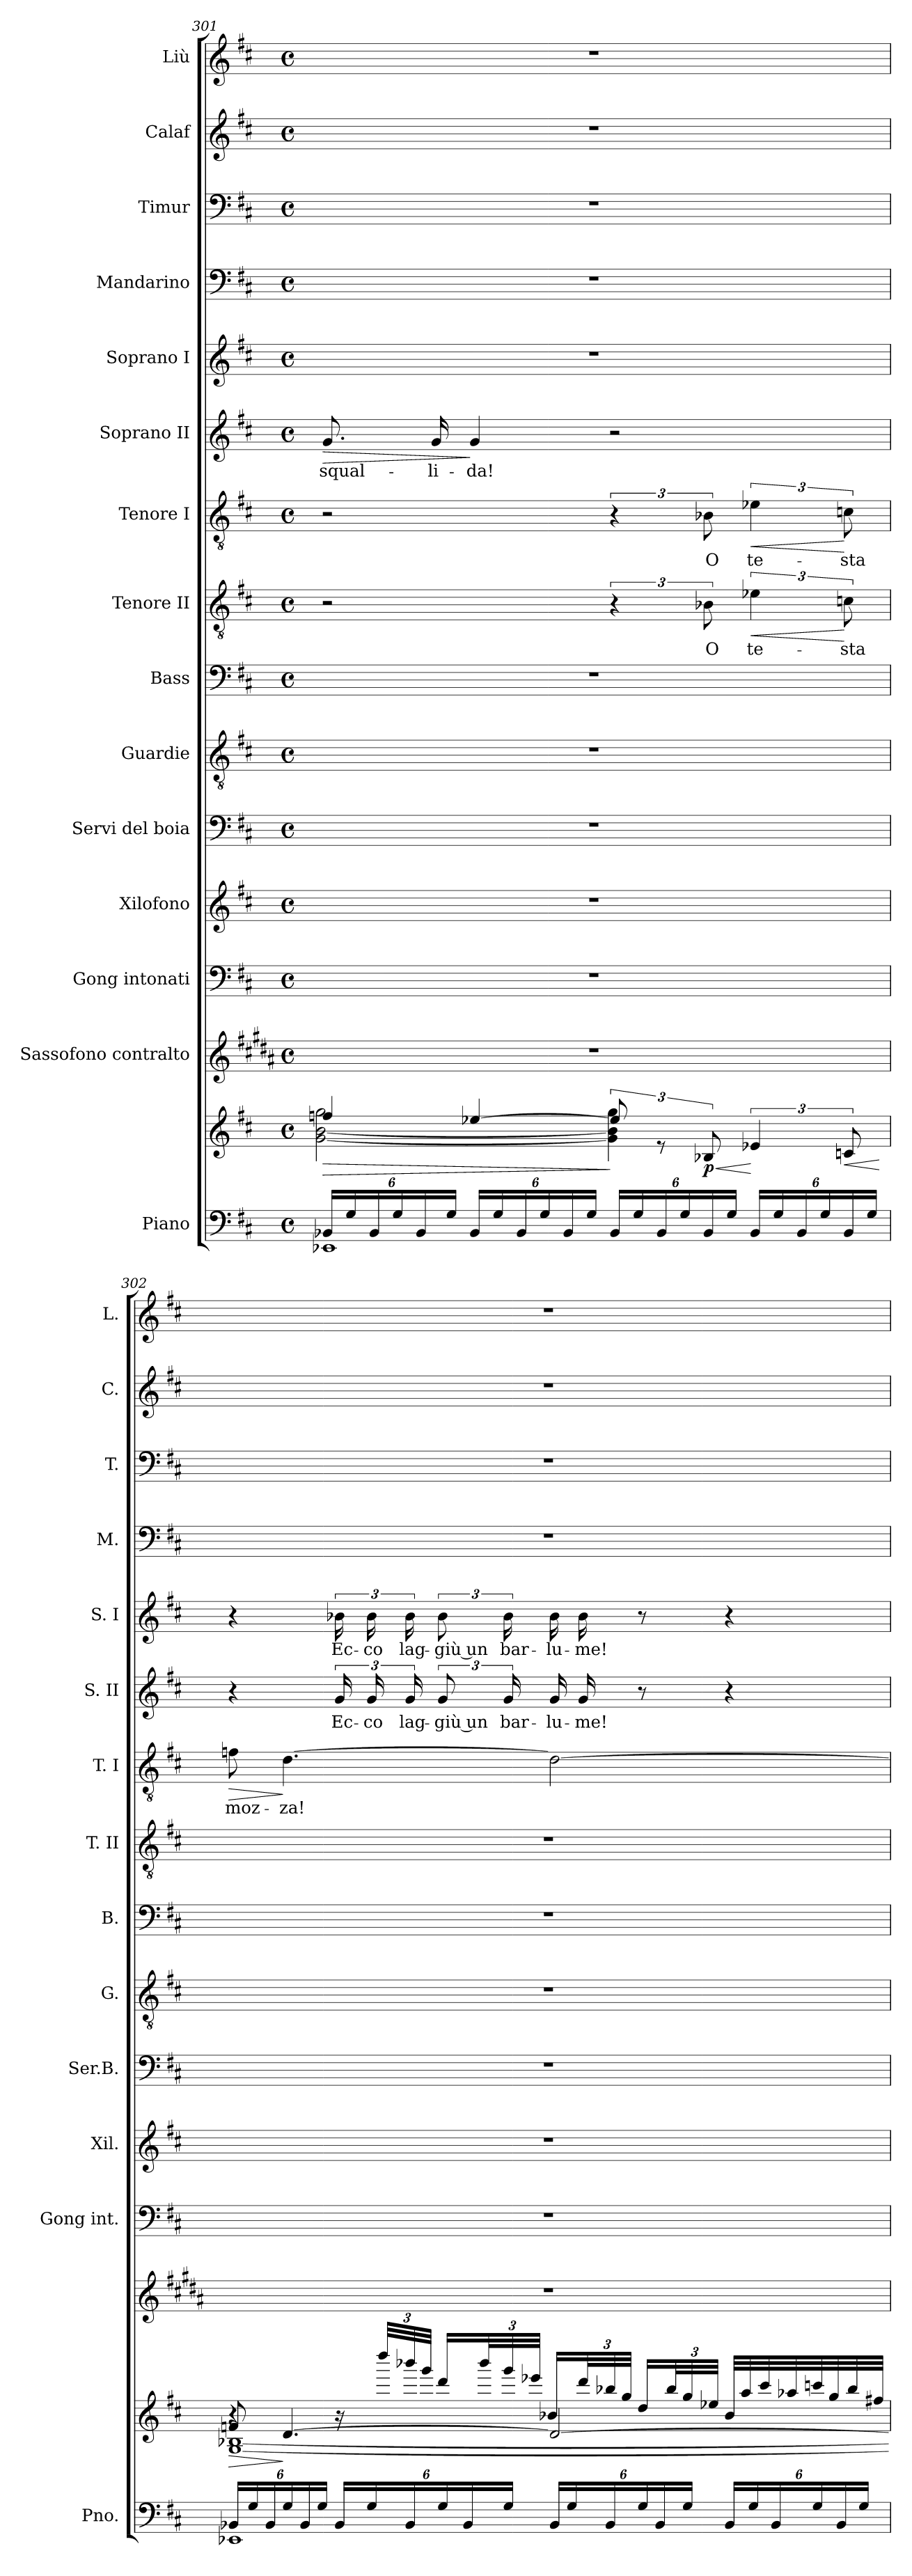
**kern	**kern	**dynam	**kern	**kern	**kern	**kern	**kern	**kern	**kern	**text	**dynam	**kern	**text	**dynam	**kern	**text	**dynam	**kern	**text	**kern	**kern	**kern	**kern
*part15	*part15	*part15	*part14	*part13	*part12	*part11	*part10	*part9	*part8	*part8	*part8	*part7	*part7	*part7	*part6	*part6	*part6	*part5	*part5	*part4	*part3	*part2	*part1
*staff16	*staff15	*staff15/16	*staff14	*staff13	*staff12	*staff11	*staff10	*staff9	*staff8	*staff8	*staff8	*staff7	*staff7	*staff7	*staff6	*staff6	*staff6	*staff5	*staff5	*staff4	*staff3	*staff2	*staff1
*I"Piano	*	*	*I"Sassofono contralto	*I"Gong intonati	*I"Xilofono	*I"Servi del boia	*I"Guardie	*I"Bass	*I"Tenore II	*	*	*I"Tenore I	*	*	*I"Soprano II	*	*	*I"Soprano I	*	*I"Mandarino	*I"Timur	*I"Calaf	*I"Liù
*I'Pno.	*	*	*	*I'Gong int.	*I'Xil.	*I'Ser.B.	*I'G.	*I'B.	*I'T. II	*	*	*I'T. I	*	*	*I'S. II	*	*	*I'S. I	*	*I'M.	*I'T.	*I'C.	*I'L.
!!LO:LB:g=z
*clefF4	*clefG2	*	*clefG2	*clefF4	*clefG2	*clefF4	*clefGv2	*clefF4	*clefGv2	*	*	*clefGv2	*	*	*clefG2	*	*	*clefG2	*	*clefF4	*clefF4	*clefG2	*clefG2
*	*	*	*ITrd5c9	*	*ITrd-7c-12	*	*	*	*	*	*	*	*	*	*	*	*	*	*	*	*	*	*
*k[f#c#]	*k[f#c#]	*	*k[f#c#]	*k[f#c#]	*k[f#c#]	*k[f#c#]	*k[f#c#]	*k[f#c#]	*k[f#c#]	*	*	*k[f#c#]	*	*	*k[f#c#]	*	*	*k[f#c#]	*	*k[f#c#]	*k[f#c#]	*k[f#c#]	*k[f#c#]
*M4/4	*M4/4	*	*M4/4	*M4/4	*M4/4	*M4/4	*M4/4	*M4/4	*M4/4	*	*	*M4/4	*	*	*M4/4	*	*	*M4/4	*	*M4/4	*M4/4	*M4/4	*M4/4
*met(c)	*met(c)	*	*met(c)	*met(c)	*met(c)	*met(c)	*met(c)	*met(c)	*met(c)	*	*	*met(c)	*	*	*met(c)	*	*	*met(c)	*	*met(c)	*met(c)	*met(c)	*met(c)
*Xbrackettup	*	*	*	*	*	*	*	*	*	*	*	*	*	*	*	*	*	*	*	*	*	*	*
=301	=301	=301	=301	=301	=301	=301	=301	=301	=301	=301	=301	=301	=301	=301	=301	=301	=301	=301	=301	=301	=301	=301	=301
*^	*	*	*	*	*	*	*	*	*	*	*	*	*	*	*	*	*	*	*	*	*	*	*
!	!	!	!LO:HP:b	!	!	!	!	!	!	!	!	!	!	!	!	!	!LO:LY:b	!LO:HP:b	!	!	!	!	!	!
*	*	*^	*	*	*	*	*	*	*	*	*	*	*	*	*	*	*	*	*	*	*	*	*	*
24BB-X/LL	1EE-X	4ffn/	[2g\ [2b\ 2gg\	>	1r	1r	1r	1r	1r	1r	2r	.	.	2r	.	.	8.g/	squal-	>	1r	.	1r	1r	1r	1r
24G/	.	.	.	.	.	.	.	.	.	.	.	.	.	.	.	.	.	.	.	.	.	.	.	.	.
24BB-/	.	.	.	.	.	.	.	.	.	.	.	.	.	.	.	.	.	.	.	.	.	.	.	.	.
24G/	.	.	.	.	.	.	.	.	.	.	.	.	.	.	.	.	.	.	.	.	.	.	.	.	.
24BB-/	.	.	.	.	.	.	.	.	.	.	.	.	.	.	.	.	.	.	.	.	.	.	.	.	.
!	!	!	!	!	!	!	!	!	!	!	!	!	!	!	!	!	!	!LO:LY:b	!	!	!	!	!	!	!
.	.	.	.	.	.	.	.	.	.	.	.	.	.	.	.	.	16g/	-li-	.	.	.	.	.	.	.
24G/JJ	.	.	.	.	.	.	.	.	.	.	.	.	.	.	.	.	.	.	.	.	.	.	.	.	.
!	!	!	!	!	!	!	!	!	!	!	!	!	!	!	!	!	!	!LO:LY:b	!	!	!	!	!	!	!
24BB-/LL	.	[4ee-X/	.	.	.	.	.	.	.	.	.	.	.	.	.	.	4g/	-da!	]	.	.	.	.	.	.
24G/	.	.	.	.	.	.	.	.	.	.	.	.	.	.	.	.	.	.	.	.	.	.	.	.	.
24BB-/	.	.	.	.	.	.	.	.	.	.	.	.	.	.	.	.	.	.	.	.	.	.	.	.	.
24G/	.	.	.	.	.	.	.	.	.	.	.	.	.	.	.	.	.	.	.	.	.	.	.	.	.
24BB-/	.	.	.	.	.	.	.	.	.	.	.	.	.	.	.	.	.	.	.	.	.	.	.	.	.
24G/JJ	.	.	.	.	.	.	.	.	.	.	.	.	.	.	.	.	.	.	.	.	.	.	.	.	.
24BB-/LL	.	12ee-/]	4g\] 4b\] 4gg\	]	.	.	.	.	.	.	6r	.	.	6r	.	.	2r	.	.	.	.	.	.	.	.
24G/	.	.	.	.	.	.	.	.	.	.	.	.	.	.	.	.	.	.	.	.	.	.	.	.	.
24BB-/	.	12re	.	.	.	.	.	.	.	.	.	.	.	.	.	.	.	.	.	.	.	.	.	.	.
24G/	.	.	.	.	.	.	.	.	.	.	.	.	.	.	.	.	.	.	.	.	.	.	.	.	.
!	!	!	!	!LO:HP:b	!	!	!	!	!	!	!	!LO:LY:b	!	!	!LO:LY:b	!	!	!	!	!	!	!	!	!	!
!	!	!	!	!LO:DY:n=1:b	!	!	!	!	!	!	!	!	!	!	!	!	!	!	!	!	!	!	!	!	!
24BB-/	.	12B-X/	.	< p	.	.	.	.	.	.	12B-X\	O	.	12B-X\	O	.	.	.	.	.	.	.	.	.	.
24G/JJ	.	.	.	.	.	.	.	.	.	.	.	.	.	.	.	.	.	.	.	.	.	.	.	.	.
!	!	!	!	!	!	!	!	!	!	!	!	!LO:LY:b	!LO:HP:b	!	!LO:LY:b	!LO:HP:b	!	!	!	!	!	!	!	!	!
24BB-/LL	.	6e-X/	4ryy	[	.	.	.	.	.	.	6e-X\	te-	<	6e-X\	te-	<	.	.	.	.	.	.	.	.	.
24G/	.	.	.	.	.	.	.	.	.	.	.	.	.	.	.	.	.	.	.	.	.	.	.	.	.
24BB-/	.	.	.	.	.	.	.	.	.	.	.	.	.	.	.	.	.	.	.	.	.	.	.	.	.
24G/	.	.	.	.	.	.	.	.	.	.	.	.	.	.	.	.	.	.	.	.	.	.	.	.	.
!	!	!	!	!LO:HP:b	!	!	!	!	!	!	!	!LO:LY:b	!	!	!LO:LY:b	!	!	!	!	!	!	!	!	!	!
24BB-/	.	12cn/	.	<	.	.	.	.	.	.	12cn\	-sta	[	12cn\	-sta	[	.	.	.	.	.	.	.	.	.
24G/JJ	.	.	.	.	.	.	.	.	.	.	.	.	.	.	.	.	.	.	.	.	.	.	.	.	.
*v	*v	*	*	*	*	*	*	*	*	*	*	*	*	*	*	*	*	*	*	*	*	*	*	*	*
*	*v	*v	*	*	*	*	*	*	*	*	*	*	*	*	*	*	*	*	*	*	*	*	*	*
.	.	[	.	.	.	.	.	.	.	.	.	.	.	.	.	.	.	.	.	.	.	.	.
!!LO:PB:g=z
=302	=302	=302	=302	=302	=302	=302	=302	=302	=302	=302	=302	=302	=302	=302	=302	=302	=302	=302	=302	=302	=302	=302	=302
*^	*	*	*	*	*	*	*	*	*	*	*	*	*	*	*	*	*	*	*	*	*	*	*
!	!	!	!LO:HP:b	!	!	!	!	!	!	!	!	!	!	!LO:LY:b	!LO:HP:b	!	!	!	!	!	!	!	!	!
*	*	*^	*	*	*	*	*	*	*	*	*	*	*	*	*	*	*	*	*	*	*	*	*	*
*	*	*	*^	*	*	*	*	*	*	*	*	*	*	*	*	*	*	*	*	*	*	*	*	*	*
24BB-X/LL	1EE-X	8fn/	[1G [1B-X	4r	>	1r	1r	1r	1r	1r	1r	1r	.	.	8fn\	moz-	>	4r	.	.	4r	.	1r	1r	1r	1r
24G/	.	.	.	.	.	.	.	.	.	.	.	.	.	.	.	.	.	.	.	.	.	.	.	.	.	.
24BB-/	.	.	.	.	.	.	.	.	.	.	.	.	.	.	.	.	.	.	.	.	.	.	.	.	.	.
!	!	!	!	!	!	!	!	!	!	!	!	!	!	!	!	!LO:LY:b	!	!	!	!	!	!	!	!	!	!
24G/	.	[4.d/	.	.	]	.	.	.	.	.	.	.	.	.	[4.d\	-za!	]	.	.	.	.	.	.	.	.	.
24BB-/	.	.	.	.	.	.	.	.	.	.	.	.	.	.	.	.	.	.	.	.	.	.	.	.	.	.
24G/JJ	.	.	.	.	.	.	.	.	.	.	.	.	.	.	.	.	.	.	.	.	.	.	.	.	.	.
!	!	!	!	!	!	!	!	!	!	!	!	!	!	!	!	!	!	!	!LO:LY:b	!	!	!LO:LY:b	!	!	!	!
24BB-/LL	.	.	.	16r	.	.	.	.	.	.	.	.	.	.	.	.	.	24g/	Ec-	.	24b-X\	Ec-	.	.	.	.
!	!	!	!	!	!	!	!	!	!	!	!	!	!	!	!	!	!	!	!LO:LY:b	!	!	!LO:LY:b	!	!	!	!
24G/	.	.	.	.	.	.	.	.	.	.	.	.	.	.	.	.	.	24g/	-co	.	24b-\	-co	.	.	.	.
*	*	*	*	*Xbrackettup	*	*	*	*	*	*	*	*	*	*	*	*	*	*	*	*	*	*	*	*	*	*
.	.	.	.	48dddd/LLL	.	.	.	.	.	.	.	.	.	.	.	.	.	.	.	.	.	.	.	.	.	.
!	!	!	!	!	!	!	!	!	!	!	!	!	!	!	!	!	!	!	!LO:LY:b	!	!	!LO:LY:b	!	!	!	!
24BB-/	.	.	.	48bbb-X/	.	.	.	.	.	.	.	.	.	.	.	.	.	24g/	lag-	.	24b-\	lag-	.	.	.	.
.	.	.	.	48ggg/JJJ	.	.	.	.	.	.	.	.	.	.	.	.	.	.	.	.	.	.	.	.	.	.
!	!	!	!	!	!	!	!	!	!	!	!	!	!	!	!	!	!	!	!LO:LY:b	!	!	!LO:LY:b	!	!	!	!
24G/	.	.	.	16ddd/LL	.	.	.	.	.	.	.	.	.	.	.	.	.	12g/	-giù un	.	12b-\	-giù un	.	.	.	.
24BB-/	.	.	.	.	.	.	.	.	.	.	.	.	.	.	.	.	.	.	.	.	.	.	.	.	.	.
.	.	.	.	48bbb-/L	.	.	.	.	.	.	.	.	.	.	.	.	.	.	.	.	.	.	.	.	.	.
!	!	!	!	!	!	!	!	!	!	!	!	!	!	!	!	!	!	!	!LO:LY:b	!	!	!LO:LY:b	!	!	!	!
24G/JJ	.	.	.	48ggg/	.	.	.	.	.	.	.	.	.	.	.	.	.	24g/	bar-	.	24b-\	bar-	.	.	.	.
.	.	.	.	48eee-X/JJJ	.	.	.	.	.	.	.	.	.	.	.	.	.	.	.	.	.	.	.	.	.	.
!	!	!	!	!	!	!	!	!	!	!	!	!	!	!	!	!	!	!	!LO:LY:b	!	!	!LO:LY:b	!	!	!	!
24BB-/LL	.	2d/_	.	16b-X/LL	.	.	.	.	.	.	.	.	.	.	2d\_	.	.	16g/	-lu-	.	16b-\	-lu-	.	.	.	.
24G/	.	.	.	.	.	.	.	.	.	.	.	.	.	.	.	.	.	.	.	.	.	.	.	.	.	.
!	!	!	!	!	!	!	!	!	!	!	!	!	!	!	!	!	!	!	!LO:LY:b	!	!	!LO:LY:b	!	!	!	!
.	.	.	.	48ddd/L	.	.	.	.	.	.	.	.	.	.	.	.	.	16g/	-me!	.	16b-\	-me!	.	.	.	.
24BB-/	.	.	.	48bb-/	.	.	.	.	.	.	.	.	.	.	.	.	.	.	.	.	.	.	.	.	.	.
.	.	.	.	48gg/JJJ	.	.	.	.	.	.	.	.	.	.	.	.	.	.	.	.	.	.	.	.	.	.
24G/	.	.	.	16dd/LL	.	.	.	.	.	.	.	.	.	.	.	.	.	8r	.	.	8r	.	.	.	.	.
24BB-/	.	.	.	.	.	.	.	.	.	.	.	.	.	.	.	.	.	.	.	.	.	.	.	.	.	.
.	.	.	.	48bb-/L	.	.	.	.	.	.	.	.	.	.	.	.	.	.	.	.	.	.	.	.	.	.
24G/JJ	.	.	.	48gg/	.	.	.	.	.	.	.	.	.	.	.	.	.	.	.	.	.	.	.	.	.	.
.	.	.	.	48ee-/JJJ	.	.	.	.	.	.	.	.	.	.	.	.	.	.	.	.	.	.	.	.	.	.
24BB-/LL	.	.	.	32b-/LLL	.	.	.	.	.	.	.	.	.	.	.	.	.	4r	.	.	4r	.	.	.	.	.
.	.	.	.	32aa/	.	.	.	.	.	.	.	.	.	.	.	.	.	.	.	.	.	.	.	.	.	.
24G/	.	.	.	.	.	.	.	.	.	.	.	.	.	.	.	.	.	.	.	.	.	.	.	.	.	.
.	.	.	.	32ccc#/	.	.	.	.	.	.	.	.	.	.	.	.	.	.	.	.	.	.	.	.	.	.
24BB-/	.	.	.	.	.	.	.	.	.	.	.	.	.	.	.	.	.	.	.	.	.	.	.	.	.	.
.	.	.	.	32aa-X/	.	.	.	.	.	.	.	.	.	.	.	.	.	.	.	.	.	.	.	.	.	.
24G/	.	.	.	32cccn/	.	.	.	.	.	.	.	.	.	.	.	.	.	.	.	.	.	.	.	.	.	.
.	.	.	.	32gg/	.	.	.	.	.	.	.	.	.	.	.	.	.	.	.	.	.	.	.	.	.	.
24BB-/	.	.	.	.	.	.	.	.	.	.	.	.	.	.	.	.	.	.	.	.	.	.	.	.	.	.
.	.	.	.	32bb-/	.	.	.	.	.	.	.	.	.	.	.	.	.	.	.	.	.	.	.	.	.	.
24G/JJ	.	.	.	.	.	.	.	.	.	.	.	.	.	.	.	.	.	.	.	.	.	.	.	.	.	.
.	.	.	.	32ff#X/JJJ	.	.	.	.	.	.	.	.	.	.	.	.	.	.	.	.	.	.	.	.	.	.
*v	*v	*	*	*	*	*	*	*	*	*	*	*	*	*	*	*	*	*	*	*	*	*	*	*	*	*
*	*v	*v	*v	*	*	*	*	*	*	*	*	*	*	*	*	*	*	*	*	*	*	*	*	*	*
=	=	=	=	=	=	=	=	=	=	=	=	=	=	=	=	=	=	=	=	=	=	=	=
*-	*-	*-	*-	*-	*-	*-	*-	*-	*-	*-	*-	*-	*-	*-	*-	*-	*-	*-	*-	*-	*-	*-	*-
